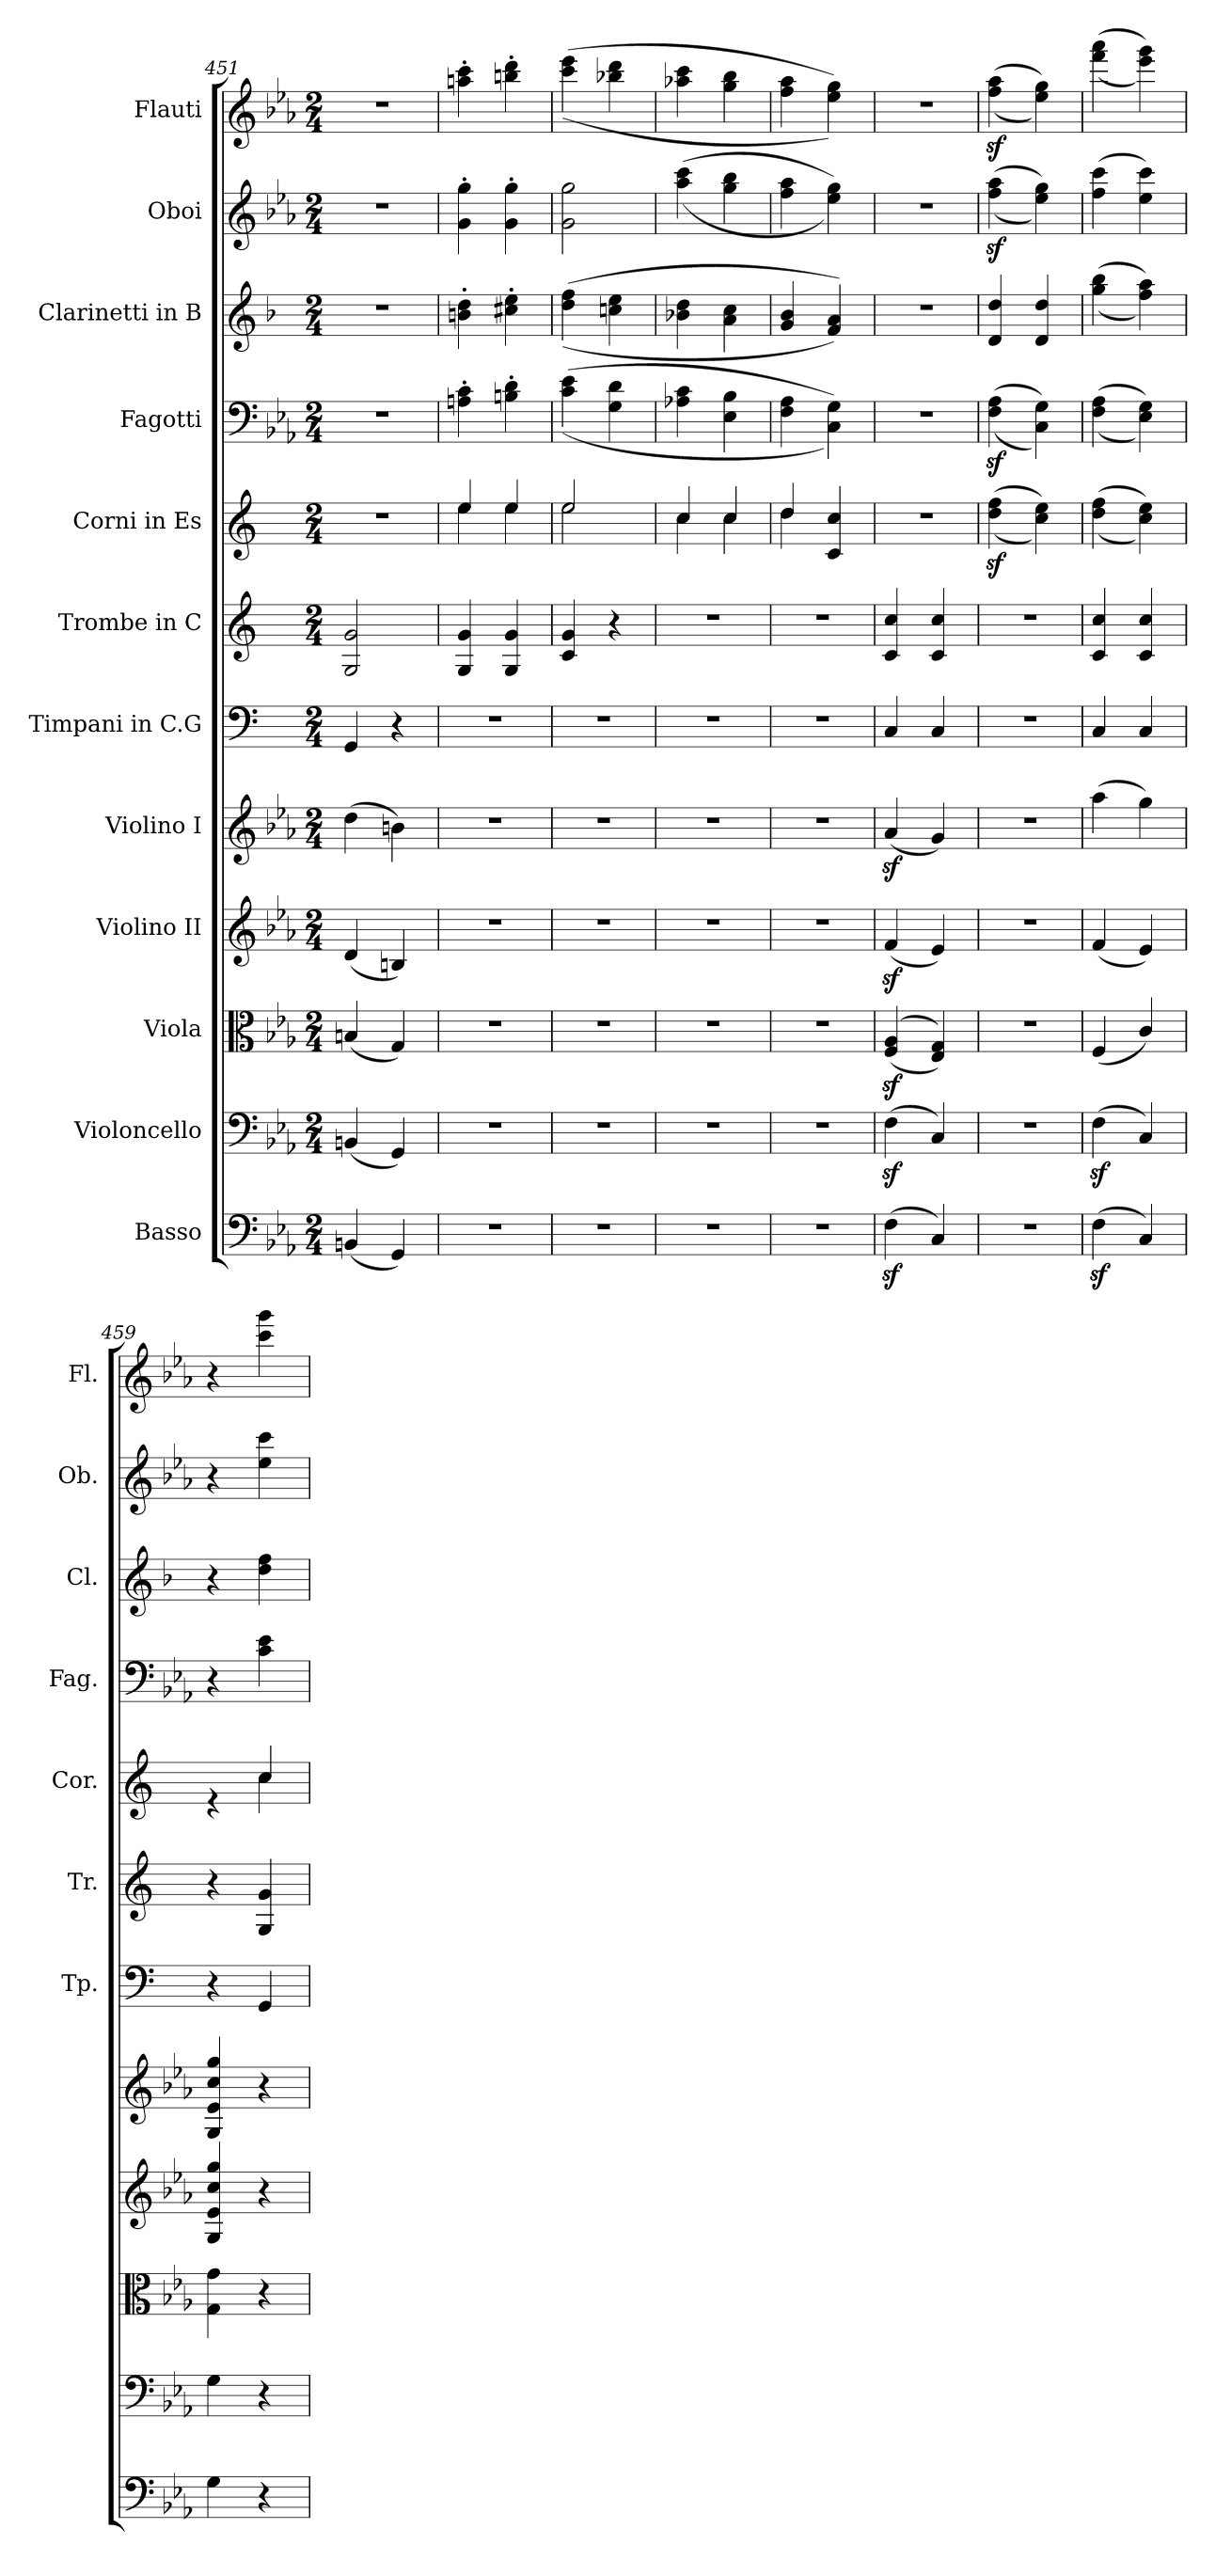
**kern	**kern	**kern	**kern	**kern	**kern	**kern	**kern	**kern	**kern	**kern	**kern
*part12	*part11	*part10	*part9	*part8	*part7	*part6	*part5	*part4	*part3	*part2	*part1
*staff12	*staff11	*staff10	*staff9	*staff8	*staff7	*staff6	*staff5	*staff4	*staff3	*staff2	*staff1
*I"Basso	*I"Violoncello	*I"Viola	*I"Violino II	*I"Violino I	*I"Timpani in C.G	*I"Trombe in C	*I"Corni in Es	*I"Fagotti	*I"Clarinetti in B	*I"Oboi	*I"Flauti
*	*	*	*	*	*I'Tp.	*I'Tr.	*I'Cor.	*I'Fag.	*I'Cl.	*I'Ob.	*I'Fl.
*clefF4	*clefF4	*clefC3	*clefG2	*clefG2	*clefF4	*clefG2	*clefG2	*clefF4	*clefG2	*clefG2	*clefG2
*ITrd7c12	*	*	*	*	*	*	*ITrd5c9	*	*ITrd1c2	*	*
*k[b-e-a-]	*k[b-e-a-]	*k[b-e-a-]	*k[b-e-a-]	*k[b-e-a-]	*k[]	*k[]	*k[b-e-a-]	*k[b-e-a-]	*k[b-e-a-]	*k[b-e-a-]	*k[b-e-a-]
*M2/4	*M2/4	*M2/4	*M2/4	*M2/4	*M2/4	*M2/4	*M2/4	*M2/4	*M2/4	*M2/4	*M2/4
=451	=451	=451	=451	=451	=451	=451	=451	=451	=451	=451	=451
(4BBBn/	(4BBn/	(4Bn/	(4d/	(4dd\	4GG/	2G/ 2g/	2r	2r	2r	2r	2r
4GGG/)	4GG/)	4G/)	4Bn/)	4bn\)	4r	.	.	.	.	.	.
=452	=452	=452	=452	=452	=452	=452	=452	=452	=452	=452	=452
*	*	*	*	*	*	*	*^	*	*	*	*
2r	2r	2r	2r	2r	2r	4G/ 4g/	4g/	4g\	4An\' 4c\'	4an\' 4cc\'	4g\' 4gg\'	4aan\' 4ccc\'
.	.	.	.	.	.	4G/ 4g/	4g/	4g\	4Bn\' 4d\'	4bn\' 4dd\'	4g\' 4gg\'	4bbn\' 4ddd\'
=453	=453	=453	=453	=453	=453	=453	=453	=453	=453	=453	=453	=453
2r	2r	2r	2r	2r	2r	4c/ 4g/	2g/	2g\	((4c\ 4e-\	((4cc\ 4ee-\	2g\ 2gg\	((4ccc\ 4eee-\
.	.	.	.	.	.	4r	.	.	4G\ 4d\	4b-X\ 4dd\	.	4bb-X\ 4ddd\
=454	=454	=454	=454	=454	=454	=454	=454	=454	=454	=454	=454	=454
2r	2r	2r	2r	2r	2r	2r	4e-/	4e-\	4A-X\ 4c\	4a-X\ 4cc\	((4aa-\ 4ccc\	4aa-X\ 4ccc\
.	.	.	.	.	.	.	4e-/	4e-\	4E-\ 4B-\	4g\ 4b-\	4gg\ 4bb-\	4gg\ 4bb-\
=455	=455	=455	=455	=455	=455	=455	=455	=455	=455	=455	=455	=455
2r	2r	2r	2r	2r	2r	2r	4f/	4f\	4F\ 4A-\	4f/ 4a-/	4ff\ 4aa-\	4ff\ 4aa-\
.	.	.	.	.	.	.	4E-/ 4e-/	4ryy	4C\ 4G\))	4e-/ 4g/))	4ee-\ 4gg\))	4ee-\ 4gg\))
*	*	*	*	*	*	*	*v	*v	*	*	*	*
=456	=456	=456	=456	=456	=456	=456	=456	=456	=456	=456	=456
(4FFz<\	(4Fz<\	(>(4F/z< 4A-/z<	(4fz</	(4a-z</	4C/	4c/ 4cc/	2r	2r	2r	2r	2r
4CC/)	4C/)	4E-/ 4G/))	4e-/)	4g/)	4C/	4c/ 4cc/	.	.	.	.	.
=457	=457	=457	=457	=457	=457	=457	=457	=457	=457	=457	=457
2r	2r	2r	2r	2r	2r	2r	((4f\z< 4a-\z<	((4F\z< 4A-\z<	4c/ 4cc/	((4ff\z< 4aa-\z<	((4ff\z< 4aa-\z<
.	.	.	.	.	.	.	4e-\ 4g\))	4C\ 4G\))	4c/ 4cc/	4ee-\ 4gg\))	4ee-\ 4gg\))
=458	=458	=458	=458	=458	=458	=458	=458	=458	=458	=458	=458
(4FFz<\	(4Fz<\	(4F/	(4f/	(4aa-\	4C/	4c/ 4cc/	((4f\ 4a-\	((4F\ 4A-\	((4ff\ 4aa-\	(4ff\ 4ccc\	((4fff\ 4aaa-\
4CC/)	4C/)	4c/)	4e-/)	4gg\)	4C/	4c/ 4cc/	4e-\ 4g\))	4E-\ 4G\))	4ee-\ 4gg\))	4ee-\ 4ccc\)	4eee-\ 4ggg\))
=459	=459	=459	=459	=459	=459	=459	=459	=459	=459	=459	=459
*	*	*	*	*	*	*	*^	*	*	*	*
4GG\	4G\	4G\ 4g\	4G/ 4e-/ 4cc/ 4gg/	4G/ 4e-/ 4cc/ 4gg/	4r	4r	4re	4ryy	4r	4r	4r	4r
4r	4r	4r	4r	4r	4GG/	4G/ 4g/	4e-/	4e-\	4c\ 4e-\	4cc\ 4ee-\	4ee-\ 4ccc\	4ccc\ 4ggg\
*	*	*	*	*	*	*	*v	*v	*	*	*	*
=	=	=	=	=	=	=	=	=	=	=	=
*-	*-	*-	*-	*-	*-	*-	*-	*-	*-	*-	*-
